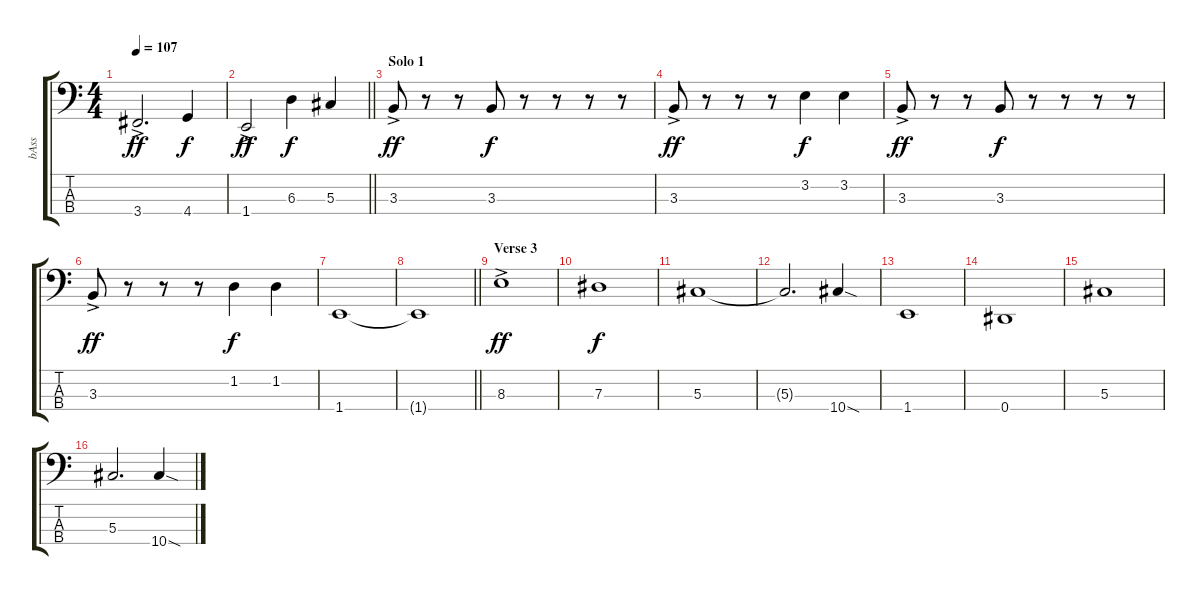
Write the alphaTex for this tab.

\track ("bAss" "bAss") {instrument electricbasspick}
\staff {score tabs}
\tuning (Gb2 Db2 Ab1 Eb1) {hide}
\ts (4 4)
\tempo 107
\clef f4
\ks c
3.4{ac}.2{d dy ff} 4.4.4{dy f} |
\barLineRight lightlight
1.4{ac}.2{dy ff} 6.3.4{dy f} 5.3.4 |
\section ("" "Solo 1")
3.3{ac}.8{dy ff} r.8 r.8 3.3.8{dy f} r.8 r.8 r.8 r.8 |
3.3{ac}.8{dy ff} r.8 r.8 r.8 3.2.4{dy f} 3.2.4 |
3.3{ac}.8{dy ff} r.8 r.8 3.3.8{dy f} r.8 r.8 r.8 r.8 |
3.3{ac}.8{dy ff} r.8 r.8 r.8 1.2.4{dy f} 1.2.4 |
1.4.1 |
\barLineRight lightlight
1.4{t}.1 |
\section ("" "Verse 3")
8.3{ac}.1{dy ff} |
7.3.1{dy f} |
5.3.1 |
5.3{t}.2{d} 10.4{sod}.4 |
1.4.1 |
0.4.1 |
5.3.1 |
5.3.2{d} 10.4{sod}.4
